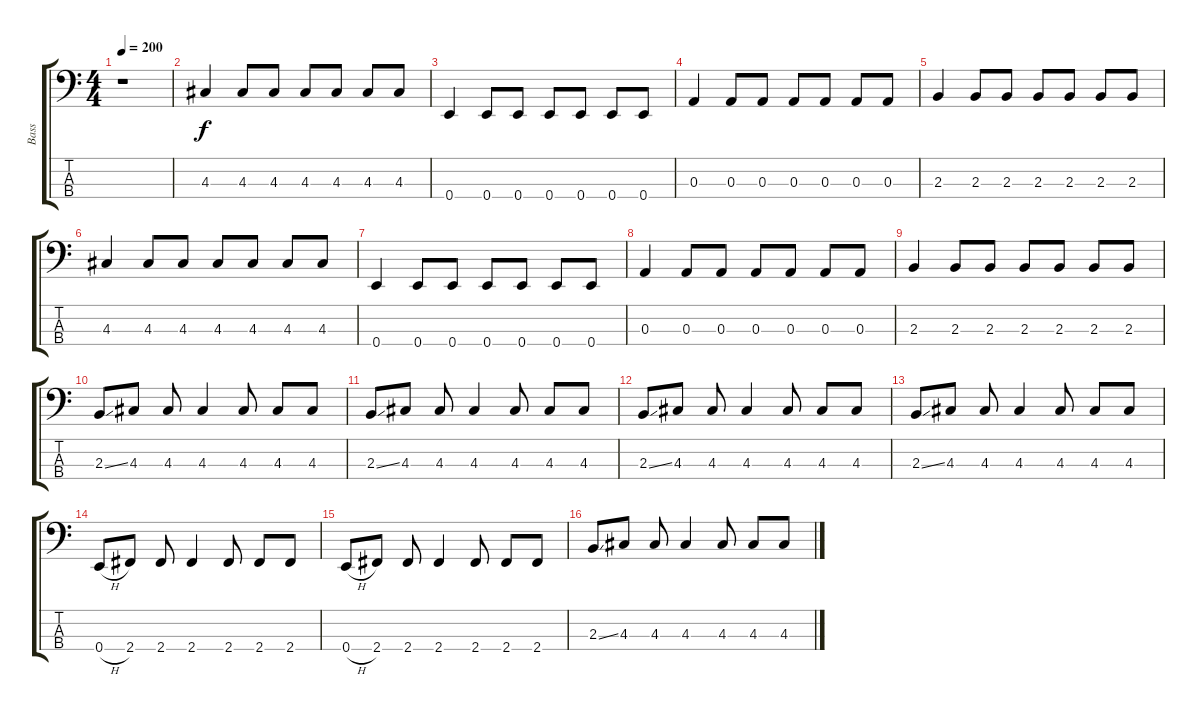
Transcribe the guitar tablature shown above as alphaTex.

\track ("Bass" "Bass") {instrument electricbasspick}
\staff {score tabs}
\tuning (G2 D2 A1 E1) {hide}
\ts (4 4)
\tempo 200
\clef f4
\ks c
r.1{dy f instrument electricbasspick} |
4.3.4 4.3.8 4.3.8 4.3.8 4.3.8 4.3.8 4.3.8 |
0.4.4 0.4.8 0.4.8 0.4.8 0.4.8 0.4.8 0.4.8 |
0.3.4 0.3.8 0.3.8 0.3.8 0.3.8 0.3.8 0.3.8 |
2.3.4 2.3.8 2.3.8 2.3.8 2.3.8 2.3.8 2.3.8 |
4.3.4 4.3.8 4.3.8 4.3.8 4.3.8 4.3.8 4.3.8 |
0.4.4 0.4.8 0.4.8 0.4.8 0.4.8 0.4.8 0.4.8 |
0.3.4 0.3.8 0.3.8 0.3.8 0.3.8 0.3.8 0.3.8 |
2.3.4 2.3.8 2.3.8 2.3.8 2.3.8 2.3.8 2.3.8 |
2.3{ss}.8 4.3.8 4.3.8 4.3.4 4.3.8 4.3.8 4.3.8 |
2.3{ss}.8 4.3.8 4.3.8 4.3.4 4.3.8 4.3.8 4.3.8 |
2.3{ss}.8 4.3.8 4.3.8 4.3.4 4.3.8 4.3.8 4.3.8 |
2.3{ss}.8 4.3.8 4.3.8 4.3.4 4.3.8 4.3.8 4.3.8 |
0.4{h}.8 2.4.8 2.4.8 2.4.4 2.4.8 2.4.8 2.4.8 |
0.4{h}.8 2.4.8 2.4.8 2.4.4 2.4.8 2.4.8 2.4.8 |
2.3{ss}.8 4.3.8 4.3.8 4.3.4 4.3.8 4.3.8 4.3.8
